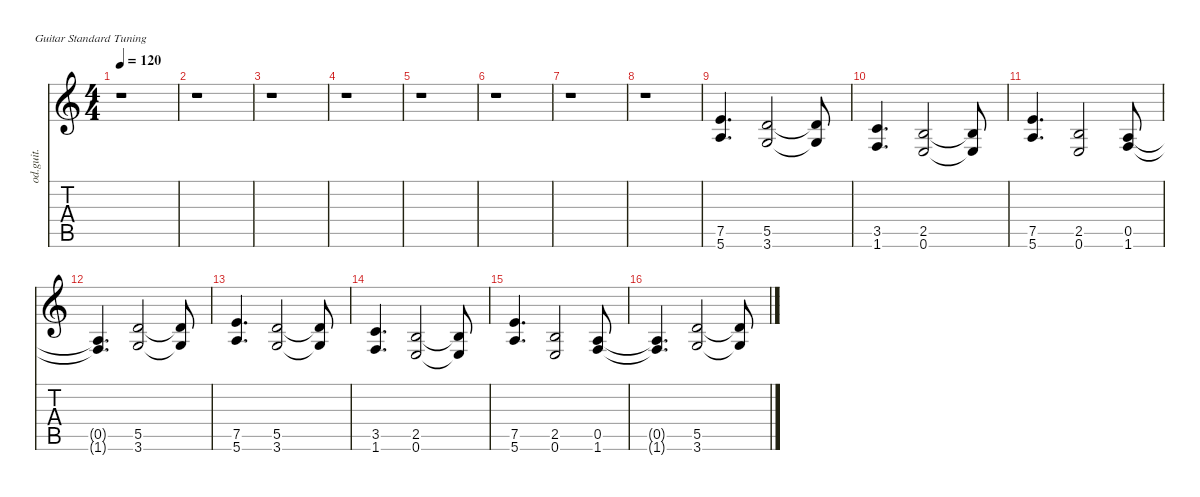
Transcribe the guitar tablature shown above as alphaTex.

\defaultSystemsLayout 4
\hideDynamics
\bracketExtendMode nobrackets
\otherSystemsTrackNameOrientation horizontal
\track ("Overdriven Guitar" "od.guit.") {instrument overdrivenguitar}
\staff {score tabs}
\tuning (E4 B3 G3 D3 A2 E2)
\ts (4 4)
\tempo 120
\clef g2
\ks c
r.1{dy mf instrument overdrivenguitar beam Down} |
r.1{beam Down} |
r.1{beam Down} |
r.1{beam Down} |
r.1{beam Down} |
r.1{beam Down} |
r.1{beam Down} |
r.1{beam Down} |
(5.6 7.5).4{d beam Up} (5.5 3.6).2{beam Up} (5.5{t} 3.6{t}).8{beam Up} |
(3.5 1.6).4{d beam Up} (2.5 0.6).2{beam Up} (0.6{t} 2.5{t}).8{beam Up} |
(5.6 7.5).4{d beam Up} (2.5 0.6).2{beam Up} (0.5 1.6).8{beam Up} |
(0.5{t} 1.6{t}).4{d beam Up} (5.5 3.6).2{beam Up} (3.6{t} 5.5{t}).8{beam Up} |
(5.6 7.5).4{d beam Up} (5.5 3.6).2{beam Up} (5.5{t} 3.6{t}).8{beam Up} |
(3.5 1.6).4{d beam Up} (2.5 0.6).2{beam Up} (0.6{t} 2.5{t}).8{beam Up} |
(5.6 7.5).4{d beam Up} (2.5 0.6).2{beam Up} (0.5 1.6).8{beam Up} |
(0.5{t} 1.6{t}).4{d beam Up} (5.5 3.6).2{beam Up} (3.6{t} 5.5{t}).8{beam Up}
